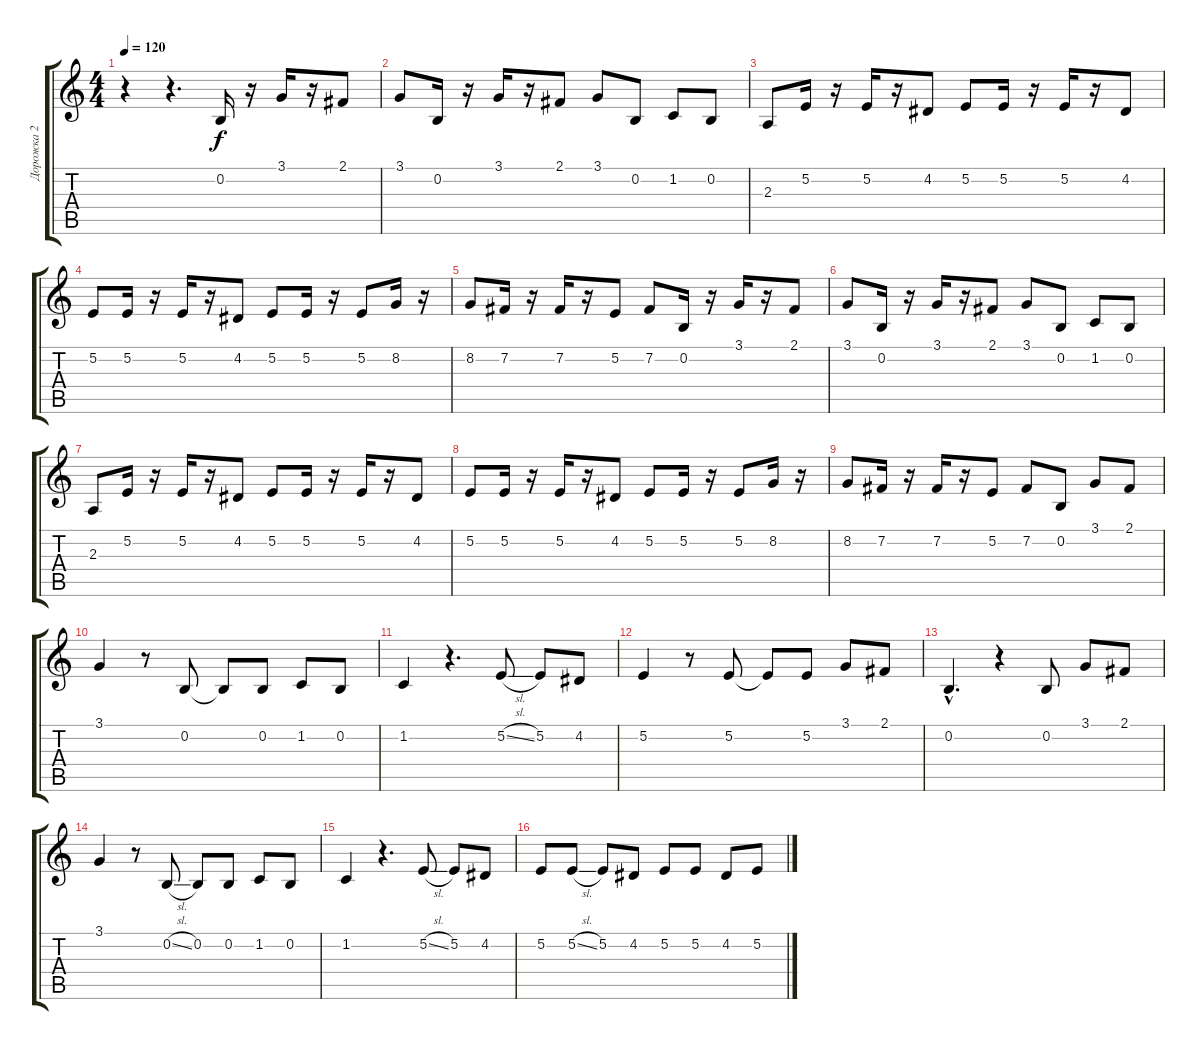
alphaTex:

\track ("Дорожка 2" "Дорожка 2") {instrument flute}
\staff {score tabs}
\tuning (E4 B3 G3 D3 A2 E2) {hide}
\ts (4 4)
\tempo 120
\clef g2
\ks c
r.4{dy f instrument flute} r.4{d} 0.2.16 r.16 3.1.16 r.16 2.1.8 |
3.1.8 0.2.16 r.16 3.1.16 r.16 2.1.8 3.1.8 0.2.8 1.2.8 0.2.8 |
2.3.8 5.2.16 r.16 5.2.16 r.16 4.2.8 5.2.8 5.2.16 r.16 5.2.16 r.16 4.2.8 |
5.2.8 5.2.16 r.16 5.2.16 r.16 4.2.8 5.2.8 5.2.16 r.16 5.2.8 8.2.16 r.16 |
8.2.8 7.2.16 r.16 7.2.16 r.16 5.2.8 7.2.8 0.2.16 r.16 3.1.16 r.16 2.1.8 |
3.1.8 0.2.16 r.16 3.1.16 r.16 2.1.8 3.1.8 0.2.8 1.2.8 0.2.8 |
2.3.8 5.2.16 r.16 5.2.16 r.16 4.2.8 5.2.8 5.2.16 r.16 5.2.16 r.16 4.2.8 |
5.2.8 5.2.16 r.16 5.2.16 r.16 4.2.8 5.2.8 5.2.16 r.16 5.2.8 8.2.16 r.16 |
8.2.8 7.2.16 r.16 7.2.16 r.16 5.2.8 7.2.8 0.2.8 3.1.8 2.1.8 |
3.1.4 r.8 0.2.8 0.2{t}.8 0.2.8 1.2.8 0.2.8 |
1.2.4 r.4{d} 5.2{sl}.8 5.2.8 4.2.8 |
5.2.4 r.8 5.2.8 5.2{t}.8 5.2.8 3.1.8 2.1.8 |
0.2{hac}.4{d} r.4 0.2.8 3.1.8 2.1.8 |
3.1.4 r.8 0.2{sl}.8 0.2.8 0.2.8 1.2.8 0.2.8 |
1.2.4 r.4{d} 5.2{sl}.8 5.2.8 4.2.8 |
5.2.8 5.2{sl}.8 5.2.8 4.2.8 5.2.8 5.2.8 4.2.8 5.2.8
